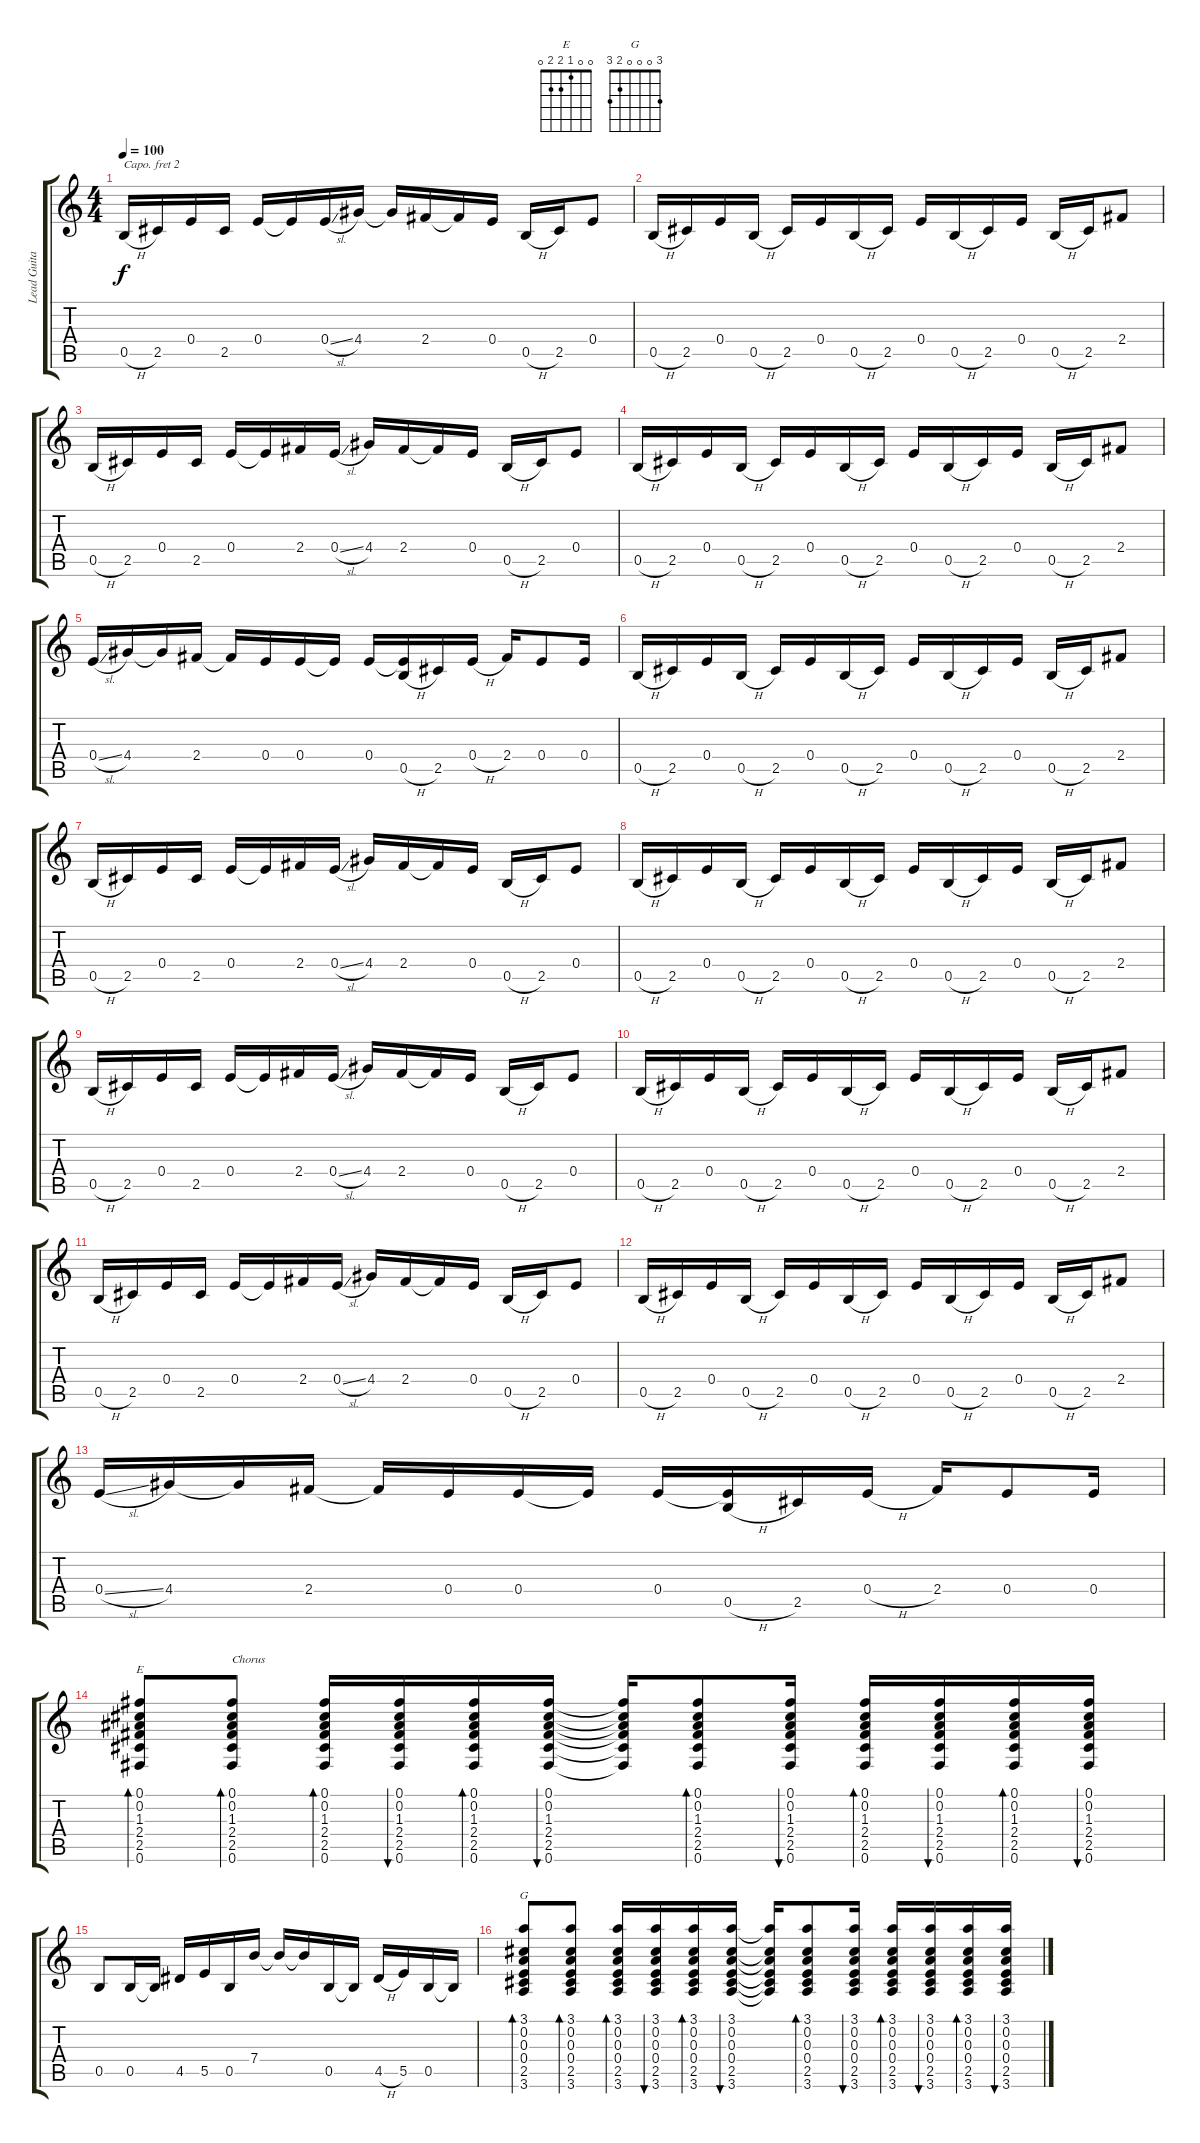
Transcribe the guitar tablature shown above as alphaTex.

\track ("Lead Guitar(Noel)" "Lead Guita") {instrument acousticguitarsteel}
\staff {score tabs}
\capo 2
\tuning (E4 B3 G3 D3 A2 E2) {hide}
\chord ("E" 0 0 1 2 2 0)
\chord ("G" 3 0 0 0 2 3)
\ts (4 4)
\tempo 100
\clef g2
\ks c
0.5{h}.16{dy f} 2.5.16 0.4.16 2.5.16 0.4.16 0.4{t}.16 0.4{sl}.16 4.4.16 4.4{t}.16 2.4.16 2.4{t}.16 0.4.16 0.5{h}.16 2.5.16 0.4.8 |
0.5{h}.16 2.5.16 0.4.16 0.5{h}.16 2.5.16 0.4.16 0.5{h}.16 2.5.16 0.4.16 0.5{h}.16 2.5.16 0.4.16 0.5{h}.16 2.5.16 2.4.8 |
0.5{h}.16 2.5.16 0.4.16 2.5.16 0.4.16 0.4{t}.16 2.4.16 0.4{sl}.16 4.4.16 2.4.16 2.4{t}.16 0.4.16 0.5{h}.16 2.5.16 0.4.8 |
0.5{h}.16 2.5.16 0.4.16 0.5{h}.16 2.5.16 0.4.16 0.5{h}.16 2.5.16 0.4.16 0.5{h}.16 2.5.16 0.4.16 0.5{h}.16 2.5.16 2.4.8 |
0.4{sl}.16 4.4.16 4.4{t}.16 2.4.16 2.4{t}.16 0.4.16 0.4.16 0.4{t}.16 0.4.16 (0.4{t} 0.5{h}).16 2.5.16 0.4{h}.16 2.4.16 0.4.8 0.4.16 |
0.5{h}.16 2.5.16 0.4.16 0.5{h}.16 2.5.16 0.4.16 0.5{h}.16 2.5.16 0.4.16 0.5{h}.16 2.5.16 0.4.16 0.5{h}.16 2.5.16 2.4.8 |
0.5{h}.16 2.5.16 0.4.16 2.5.16 0.4.16 0.4{t}.16 2.4.16 0.4{sl}.16 4.4.16 2.4.16 2.4{t}.16 0.4.16 0.5{h}.16 2.5.16 0.4.8 |
0.5{h}.16 2.5.16 0.4.16 0.5{h}.16 2.5.16 0.4.16 0.5{h}.16 2.5.16 0.4.16 0.5{h}.16 2.5.16 0.4.16 0.5{h}.16 2.5.16 2.4.8 |
0.5{h}.16 2.5.16 0.4.16 2.5.16 0.4.16 0.4{t}.16 2.4.16 0.4{sl}.16 4.4.16 2.4.16 2.4{t}.16 0.4.16 0.5{h}.16 2.5.16 0.4.8 |
0.5{h}.16 2.5.16 0.4.16 0.5{h}.16 2.5.16 0.4.16 0.5{h}.16 2.5.16 0.4.16 0.5{h}.16 2.5.16 0.4.16 0.5{h}.16 2.5.16 2.4.8 |
0.5{h}.16 2.5.16 0.4.16 2.5.16 0.4.16 0.4{t}.16 2.4.16 0.4{sl}.16 4.4.16 2.4.16 2.4{t}.16 0.4.16 0.5{h}.16 2.5.16 0.4.8 |
0.5{h}.16 2.5.16 0.4.16 0.5{h}.16 2.5.16 0.4.16 0.5{h}.16 2.5.16 0.4.16 0.5{h}.16 2.5.16 0.4.16 0.5{h}.16 2.5.16 2.4.8 |
0.4{sl}.16 4.4.16 4.4{t}.16 2.4.16 2.4{t}.16 0.4.16 0.4.16 0.4{t}.16 0.4.16 (0.4{t} 0.5{h}).16 2.5.16 0.4{h}.16 2.4.16 0.4.8 0.4.16 |
(0.1 0.2 1.3 2.4 2.5 0.6).8{bd 60 ch "E" volume 9} (0.1 0.2 1.3 2.4 2.5 0.6).8{bd 60 txt "Chorus"} (0.1 0.2 1.3 2.4 2.5 0.6).16{bd 60} (0.1 0.2 1.3 2.4 2.5 0.6).16{bu 60} (0.1 0.2 1.3 2.4 2.5 0.6).16{bd 60} (0.1 0.2 1.3 2.4 2.5 0.6).16{bu 60} (0.1{t} 0.2{t} 1.3{t} 2.4{t} 2.5{t} 0.6{t}).16 (0.1 0.2 1.3 2.4 2.5 0.6).8{bd 60} (0.1 0.2 1.3 2.4 2.5 0.6).16{bu 60} (0.1 0.2 1.3 2.4 2.5 0.6).16{bd 60} (0.1 0.2 1.3 2.4 2.5 0.6).16{bu 60} (0.1 0.2 1.3 2.4 2.5 0.6).16{bd 60} (0.1 0.2 1.3 2.4 2.5 0.6).16{bu 60} |
0.5.8{volume 16} 0.5.16 0.5{t}.16 4.5.16 5.5.16 0.5.16 7.4.16 7.4{t}.16 7.4{t}.16 0.5.16 0.5{t}.16 4.5{h}.16 5.5.16 0.5.16 0.5{t}.16 |
(3.1 0.2 0.3 0.4 2.5 3.6).8{bd 60 ch "G" volume 9} (3.1 0.2 0.3 0.4 2.5 3.6).8{bd 60} (3.1 0.2 0.3 0.4 2.5 3.6).16{bd 60} (3.1 0.2 0.3 0.4 2.5 3.6).16{bu 60} (3.1 0.2 0.3 0.4 2.5 3.6).16{bd 60} (3.1 0.2 0.3 0.4 2.5 3.6).16{bu 60} (3.1{t} 0.2{t} 0.3{t} 0.4{t} 2.5{t} 3.6{t}).16 (3.1 0.2 0.3 0.4 2.5 3.6).8{bd 60} (3.1 0.2 0.3 0.4 2.5 3.6).16{bu 60} (3.1 0.2 0.3 0.4 2.5 3.6).16{bd 60} (3.1 0.2 0.3 0.4 2.5 3.6).16{bu 60} (3.1 0.2 0.3 0.4 2.5 3.6).16{bd 60} (3.1 0.2 0.3 0.4 2.5 3.6).16{bu 60}
